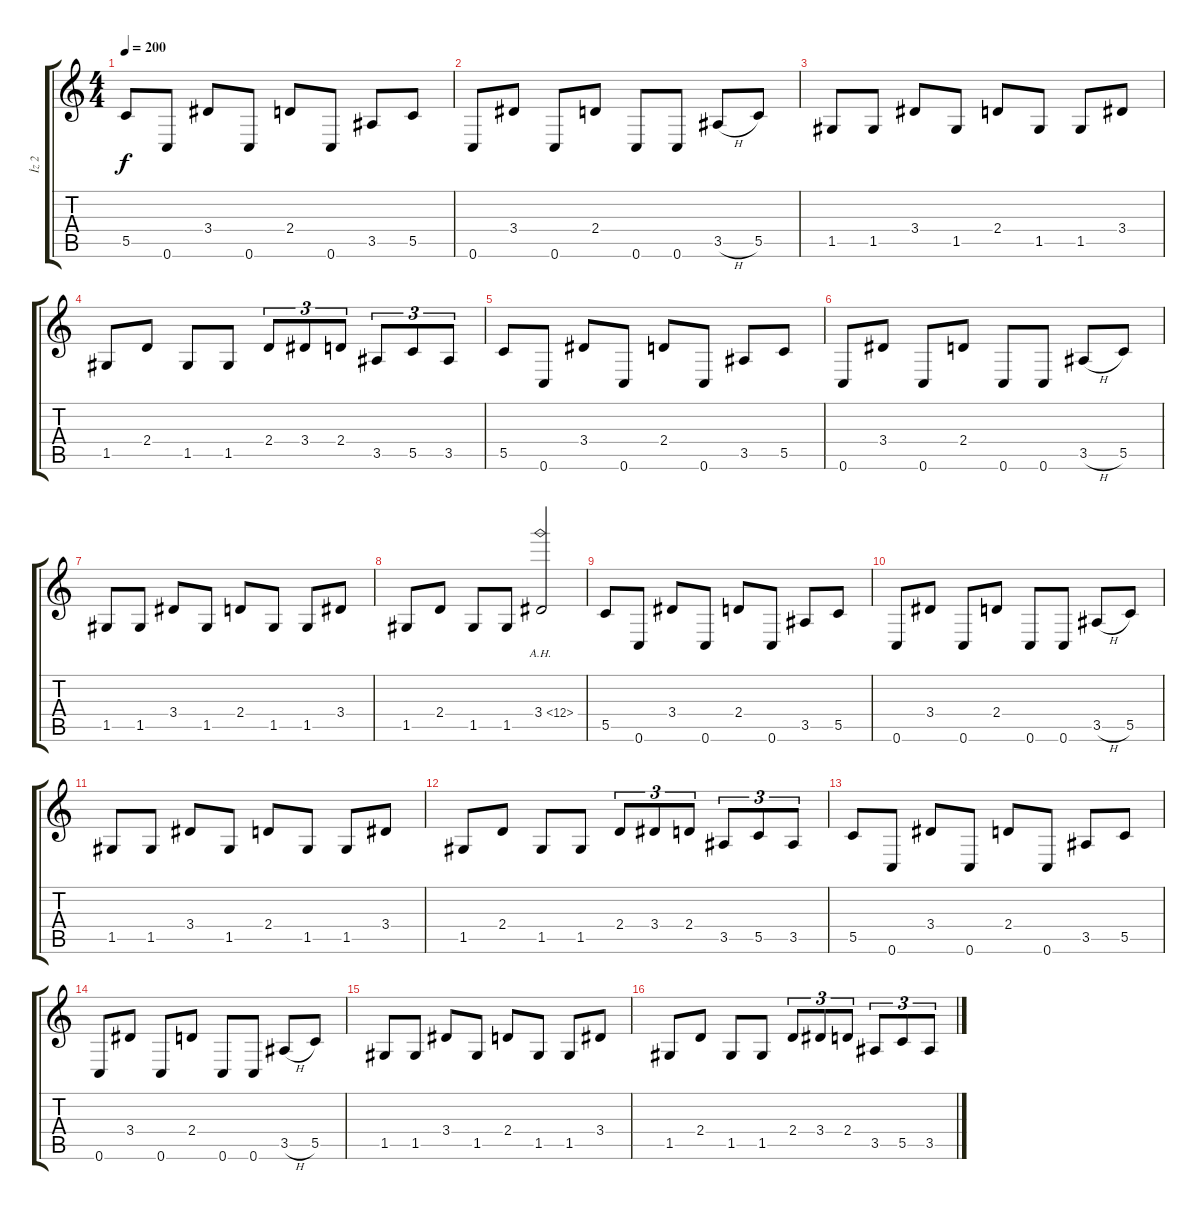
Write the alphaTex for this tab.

\track ("İz 2" "İz 2") {instrument distortionguitar}
\staff {score tabs}
\tuning (D4 A3 F3 C3 G2 C2) {hide}
\ts (4 4)
\tempo 200
\clef g2
\ks c
5.5.8{dy f} 0.6.8 3.4.8 0.6.8 2.4.8 0.6.8 3.5.8 5.5.8 |
0.6.8 3.4.8 0.6.8 2.4.8 0.6.8 0.6.8 3.5{h}.8 5.5.8 |
1.5.8 1.5.8 3.4.8 1.5.8 2.4.8 1.5.8 1.5.8 3.4.8 |
1.5.8 2.4.8 1.5.8 1.5.8 2.4.8{tu (3 2)} 3.4.8{tu (3 2)} 2.4.8{tu (3 2)} 3.5.8{tu (3 2)} 5.5.8{tu (3 2)} 3.5.8{tu (3 2)} |
5.5.8 0.6.8 3.4.8 0.6.8 2.4.8 0.6.8 3.5.8 5.5.8 |
0.6.8 3.4.8 0.6.8 2.4.8 0.6.8 0.6.8 3.5{h}.8 5.5.8 |
1.5.8 1.5.8 3.4.8 1.5.8 2.4.8 1.5.8 1.5.8 3.4.8 |
1.5.8 2.4.8 1.5.8 1.5.8 3.4{ah 9}.2 |
5.5.8 0.6.8 3.4.8 0.6.8 2.4.8 0.6.8 3.5.8 5.5.8 |
0.6.8 3.4.8 0.6.8 2.4.8 0.6.8 0.6.8 3.5{h}.8 5.5.8 |
1.5.8 1.5.8 3.4.8 1.5.8 2.4.8 1.5.8 1.5.8 3.4.8 |
1.5.8 2.4.8 1.5.8 1.5.8 2.4.8{tu (3 2)} 3.4.8{tu (3 2)} 2.4.8{tu (3 2)} 3.5.8{tu (3 2)} 5.5.8{tu (3 2)} 3.5.8{tu (3 2)} |
5.5.8 0.6.8 3.4.8 0.6.8 2.4.8 0.6.8 3.5.8 5.5.8 |
0.6.8 3.4.8 0.6.8 2.4.8 0.6.8 0.6.8 3.5{h}.8 5.5.8 |
1.5.8 1.5.8 3.4.8 1.5.8 2.4.8 1.5.8 1.5.8 3.4.8 |
1.5.8 2.4.8 1.5.8 1.5.8 2.4.8{tu (3 2)} 3.4.8{tu (3 2)} 2.4.8{tu (3 2)} 3.5.8{tu (3 2)} 5.5.8{tu (3 2)} 3.5.8{tu (3 2)}
